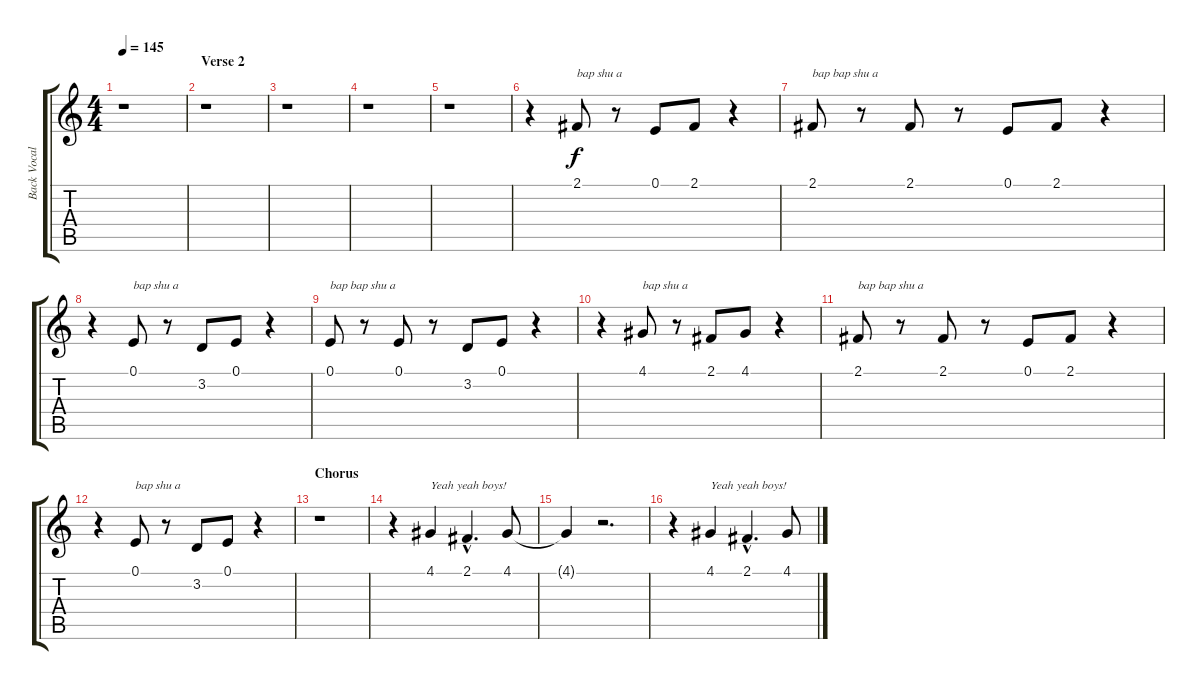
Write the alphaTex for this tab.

\track ("Back Vocals" "Back Vocal") {instrument lead1square}
\staff {score tabs}
\tuning (E4 B3 G3 D3 A2 E2) {hide}
\ts (4 4)
\tempo 145
\clef g2
\ks c
r.1{dy f} |
\section ("" "Verse 2")
r.1 |
r.1 |
r.1 |
r.1 |
r.4 2.1.8{txt "bap shu a"} r.8 0.1.8 2.1.8 r.4 |
2.1.8{txt "bap bap shu a"} r.8 2.1.8 r.8 0.1.8 2.1.8 r.4 |
r.4 0.1.8{txt "bap shu a"} r.8 3.2.8 0.1.8 r.4 |
0.1.8{txt "bap bap shu a"} r.8 0.1.8 r.8 3.2.8 0.1.8 r.4 |
r.4 4.1.8{txt "bap shu a"} r.8 2.1.8 4.1.8 r.4 |
2.1.8{txt "bap bap shu a"} r.8 2.1.8 r.8 0.1.8 2.1.8 r.4 |
r.4 0.1.8{txt "bap shu a"} r.8 3.2.8 0.1.8 r.4 |
\section ("" "Chorus")
r.1 |
r.4 4.1.4{txt "Yeah yeah boys!"} 2.1{hac}.4{d} 4.1.8 |
4.1{t}.4 r.2{d} |
r.4 4.1.4{txt "Yeah yeah boys!"} 2.1{hac}.4{d} 4.1.8
